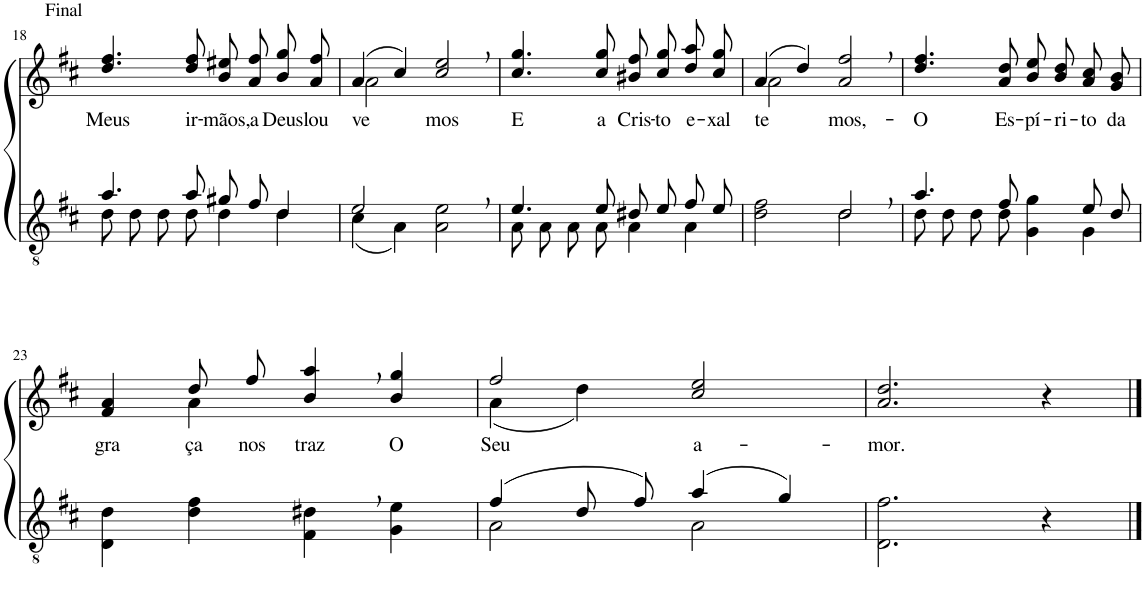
**kern	**kern	**text
*part2	*part1	*part1
*staff2	*staff1	*staff1
*I"Parte III e IV	*I"Parte I e II	*
!!LO:PB:g=z
*clefGv2	*clefG2	*
*Trd4c7	*Trd4c7	*
*k[f#c#]	*k[f#c#]	*
*M4/4	*M4/4	*
=18	=18	=18
*^	*	*
!	!	!LO:TX:a:t=Final	!
!	!	!	!LO:LY:b
4.a/	8d\L	4.dd/ 4.ff#/	Meus
.	8d\J	.	.
.	8d\L	.	.
!	!	!	!LO:LY:b
8a/	8d\J	8dd/ 8ff#/	ir-
!	!	!	!LO:LY:b
8g#X/L	4d\	8b\ 8ee#X\L	-mãos,
!	!	!	!LO:LY:b
8f#/J	.	8a\ 8ff#\J	a
!	!	!	!LO:LY:b
4d/	4d\	8b\ 8gg\L	Deus
!	!	!	!LO:LY:b
.	.	8a\ 8ff#\J	lou-
=19	=19	=19	=19
*	*	*^	*
!	!	!	!	!LO:LY:b
2e/	4c#\	(4a/	2a\	-ve-
.	4A\	4cc#/)	.	.
!	!	!	!	!LO:LY:b
2ryy	2A\ 2e\	2cc#/, 2ee/,	2ryy	-mos
=20	=20	=20	=20	=20
!	!	!	!	!LO:LY:b
*	*	*v	*v	*
4.e/	8A\L	4.cc#/ 4.gg/	E
.	8A\J	.	.
.	8A\L	.	.
!	!	!	!LO:LY:b
8e/	8A\J	8cc#/ 8gg/	a
!	!	!	!LO:LY:b
8d#X/L	4A\	8b#X\ 8ff#\L	Cris-
!	!	!	!LO:LY:b
8e/J	.	8cc#\ 8gg\J	-to
!	!	!	!LO:LY:b
8f#/L	4A\	8dd\ 8aa\L	e-
!	!	!	!LO:LY:b
8e/J	.	8cc#\ 8gg\J	-xal-
=21	=21	=21	=21
*	*	*^	*
!	!	!	!	!LO:LY:b
2d\ 2f#\	2ryy	(4a/	2a\	-te-
.	.	4dd/)	.	.
!	!	!	!	!LO:LY:b
2d,\	2d/	2a/, 2ff#/,	2ryy	-mos,-
=22	=22	=22	=22	=22
!	!	!	!	!LO:LY:b
*	*	*v	*v	*
4.a/	8d\L	4.dd/ 4.ff#/	-O
.	8d\J	.	.
.	8d\L	.	.
!	!	!	!LO:LY:b
8f#/	8d\J	8a/ 8dd/	Es-
!	!	!	!LO:LY:b
4G\ 4g\	4ryy	8b\ 8ee\L	-pí-
!	!	!	!LO:LY:b
.	.	8b\ 8dd\J	-ri-
!	!	!	!LO:LY:b
8e/L	4G\	8a/ 8cc#/L	-to
!	!	!	!LO:LY:b
8d/J	.	8g/ 8b/J	da
*v	*v	*	*
!!LO:LB:g=z
=23	=23	=23
!	!	!LO:LY:b
*	*^	*
4D\ 4d\	4f#/ 4a/	4ryy	gra-
!	!	!	!LO:LY:b
4d\ 4f#\	8dd/L	4a\	-ça
!	!	!	!LO:LY:b
.	8ff#/J	.	nos
!	!	!	!LO:LY:b
4F#\, 4d#X\,	4b/, 4aa/,	2ryy	traz
!	!	!	!LO:LY:b
4G\ 4e\	4b/ 4gg/	.	O
=24	=24	=24	=24
*^	*	*	*
!	!	!	!	!LO:LY:b
(4f#/	2A\	2ff#/	(4a\	Seu
8d/L	.	.	4dd\)	.
8f#/J)	.	.	.	.
!	!	!	!	!LO:LY:b
(4a/	2A\	2cc#/ 2ee/	2ryy	a-
4g/)	.	.	.	.
*v	*v	*	*	*
*	*v	*v	*
=25	=25	=25
!	!	!LO:LY:b
2.D\ 2.f#\	2.a/ 2.dd/	-mor.
4r	4r	.
==	==	==
*-	*-	*-
